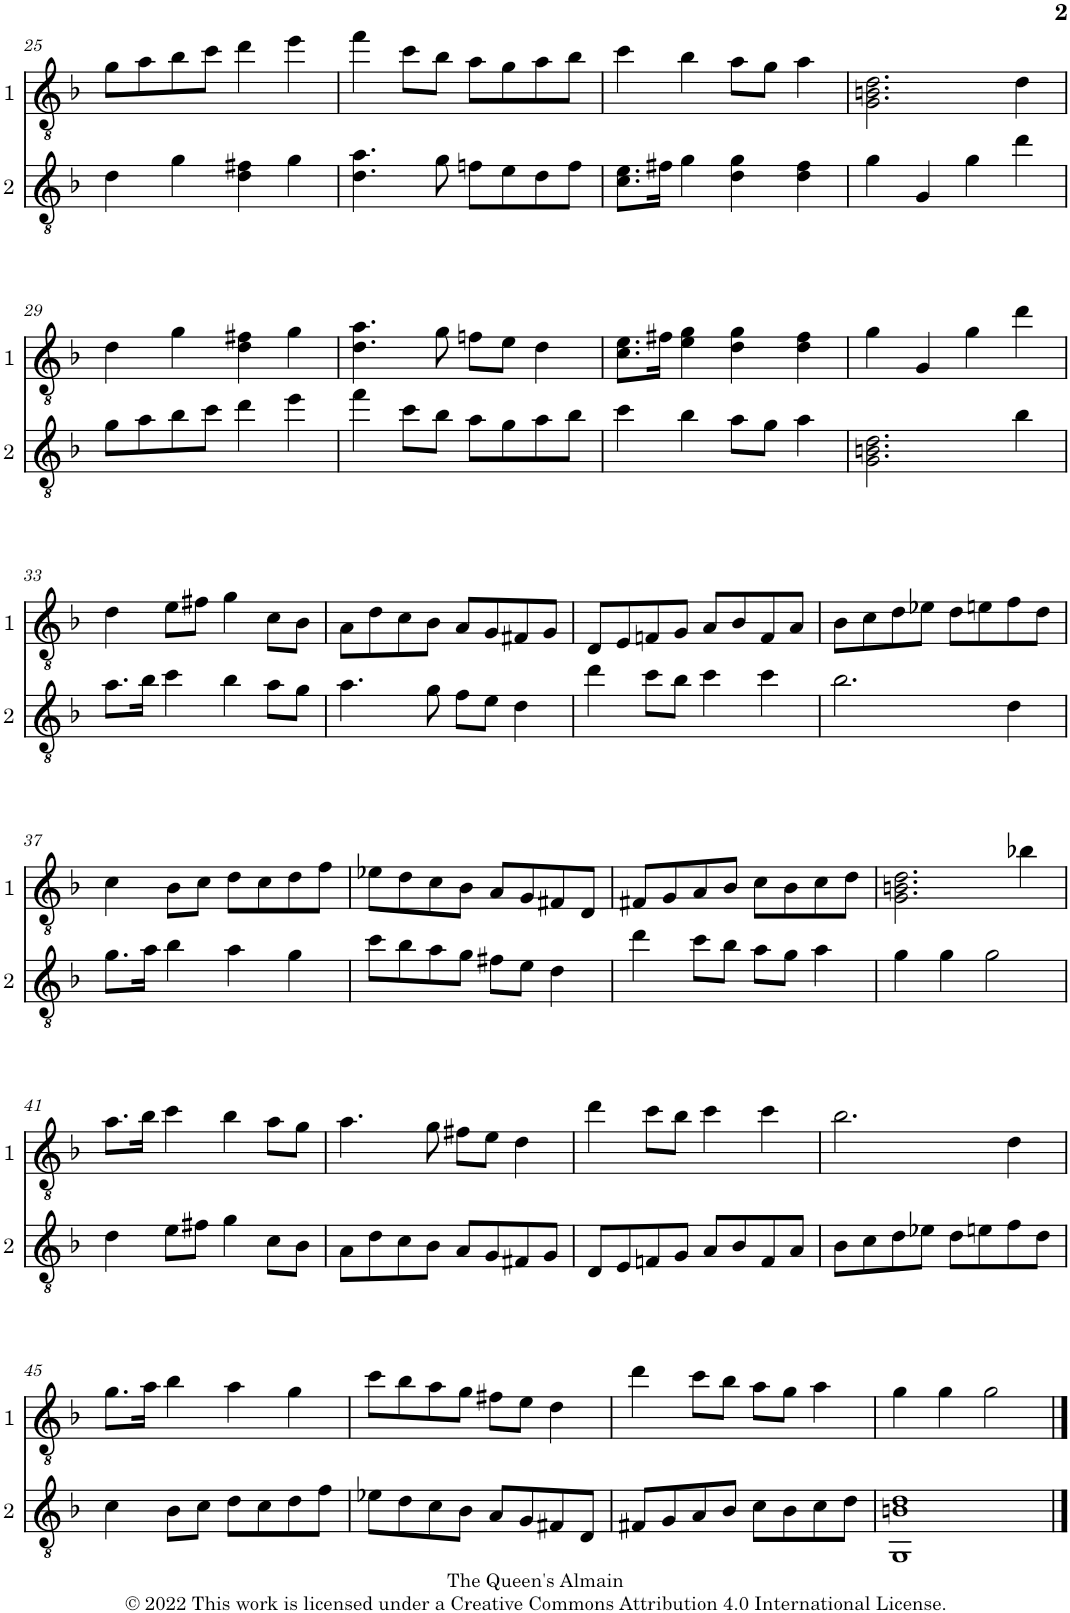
**kern	**kern
*part2	*part1
*staff2	*staff1
*I"Lute 2	*I"Lute 1
!!LO:PB:g=z
*clefGv2	*clefGv2
*k[b-]	*k[b-]
*M4/4	*M4/4
*met(c)	*met(c)
=25	=25
4d\	8g\L
.	8a\
4g\	8b-\
.	8cc\J
4d\ 4f#X\	4dd\
4g\	4ee\
=26	=26
4.d\ 4.a\	4ff\
.	8cc\L
8g\	8b-\J
8fn\L	8a\L
8e\	8g\
8d\	8a\
8f\J	8b-\J
=27	=27
8.c\ 8.e\L	4cc\
16f#X\Jk	.
4g\	4b-\
4d\ 4g\	8a\L
.	8g\J
4d\ 4f#\	4a\
=28	=28
4g\	2.G\ 2.Bn\ 2.d\
4G/	.
4g\	.
4dd\	4d\
!!LO:LB:g=z
=29	=29
8g\L	4d\
8a\	.
8b-\	4g\
8cc\J	.
4dd\	4d\ 4f#X\
4ee\	4g\
=30	=30
4ff\	4.d\ 4.a\
8cc\L	.
8b-\J	8g\
8a\L	8fn\L
8g\	8e\J
8a\	4d\
8b-\J	.
=31	=31
4cc\	8.c\ 8.e\L
.	16f#X\Jk
4b-\	4e\ 4g\
8a\L	4d\ 4g\
8g\J	.
4a\	4d\ 4f#\
=32	=32
2.G\ 2.Bn\ 2.d\	4g\
.	4G/
.	4g\
4b-\	4dd\
!!LO:LB:g=z
=33	=33
8.a\L	4d\
16b-\Jk	.
4cc\	8e\L
.	8f#X\J
4b-\	4g\
8a\L	8c\L
8g\J	8B-\J
=34	=34
4.a\	8A\L
.	8d\
.	8c\
8g\	8B-\J
8f\L	8A/L
8e\J	8G/
4d\	8F#X/
.	8G/J
=35	=35
4dd\	8D/L
.	8E/
8cc\L	8Fn/
8b-\J	8G/J
4cc\	8A/L
.	8B-/
4cc\	8F/
.	8A/J
=36	=36
2.b-\	8B-\L
.	8c\
.	8d\
.	8e-X\J
.	8d\L
.	8en\
4d\	8f\
.	8d\J
!!LO:LB:g=z
=37	=37
8.g\L	4c\
16a\Jk	.
4b-\	8B-\L
.	8c\J
4a\	8d\L
.	8c\
4g\	8d\
.	8f\J
=38	=38
8cc\L	8e-X\L
8b-\	8d\
8a\	8c\
8g\J	8B-\J
8f#X\L	8A/L
8e\J	8G/
4d\	8F#X/
.	8D/J
=39	=39
4dd\	8F#X/L
.	8G/
8cc\L	8A/
8b-\J	8B-/J
8a\L	8c\L
8g\J	8B-\
4a\	8c\
.	8d\J
=40	=40
4g\	2.G\ 2.Bn\ 2.d\
4g\	.
2g\	.
.	4b-X\
!!LO:LB:g=z
=41	=41
4d\	8.a\L
.	16b-\Jk
8e\L	4cc\
8f#X\J	.
4g\	4b-\
8c\L	8a\L
8B-\J	8g\J
=42	=42
8A\L	4.a\
8d\	.
8c\	.
8B-\J	8g\
8A/L	8f#X\L
8G/	8e\J
8F#X/	4d\
8G/J	.
=43	=43
8D/L	4dd\
8E/	.
8Fn/	8cc\L
8G/J	8b-\J
8A/L	4cc\
8B-/	.
8F/	4cc\
8A/J	.
=44	=44
8B-\L	2.b-\
8c\	.
8d\	.
8e-X\J	.
8d\L	.
8en\	.
8f\	4d\
8d\J	.
!!LO:LB:g=z
=45	=45
4c\	8.g\L
.	16a\Jk
8B-\L	4b-\
8c\J	.
8d\L	4a\
8c\	.
8d\	4g\
8f\J	.
=46	=46
8e-X\L	8cc\L
8d\	8b-\
8c\	8a\
8B-\J	8g\J
8A/L	8f#X\L
8G/	8e\J
8F#X/	4d\
8D/J	.
=47	=47
8F#X/L	4dd\
8G/	.
8A/	8cc\L
8B-/J	8b-\J
8c\L	8a\L
8B-\	8g\J
8c\	4a\
8d\J	.
=48	=48
1GG 1Bn 1d	4g\
.	4g\
.	2g\
==	==
*-	*-
